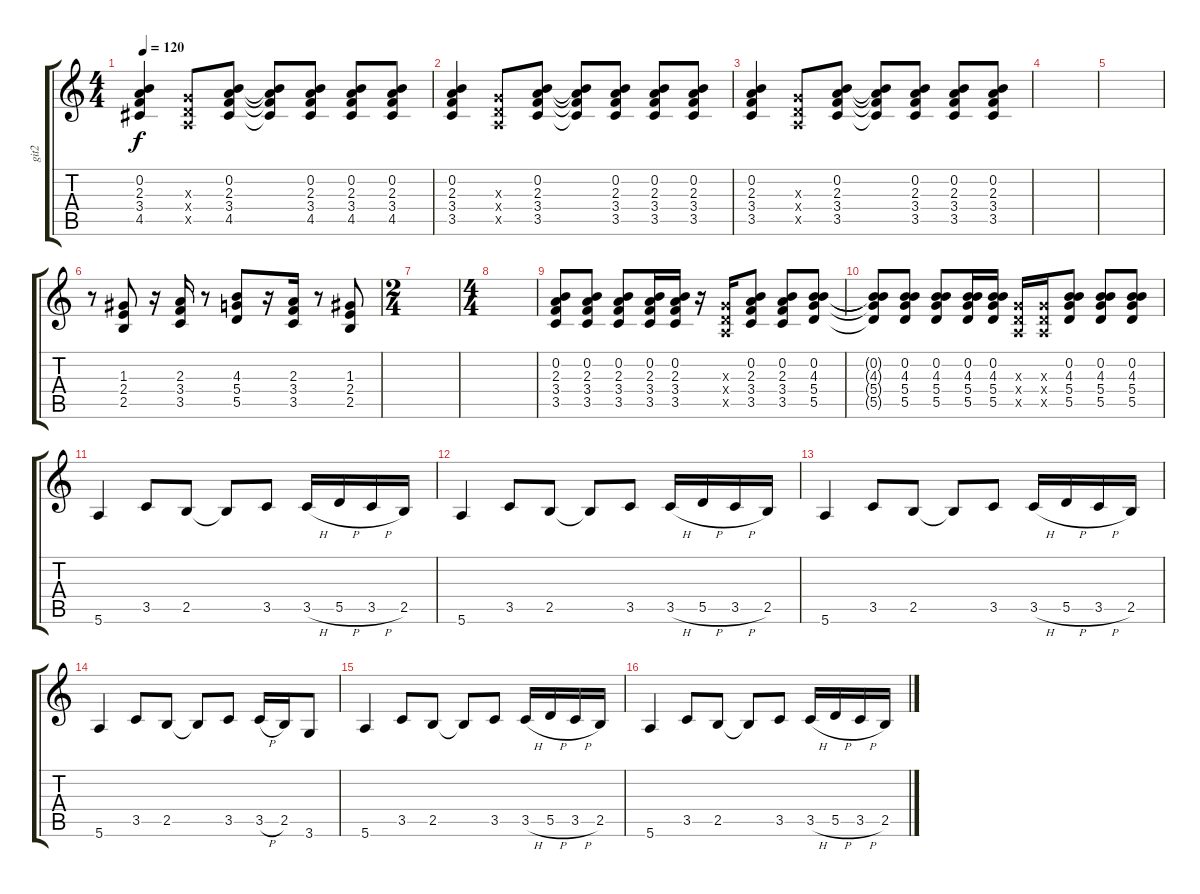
\track ("git2" "git2") {instrument distortionguitar}
\staff {score tabs}
\tuning (E4 B3 G3 D3 A2 E2) {hide}
\ts (4 4)
\tempo 120
\clef g2
\ks c
(0.2 2.3 3.4 4.5).4{dy f} (0.3{x} 0.4{x} 0.5{x}).8 (0.2 2.3 3.4 4.5).8 (0.2{t} 2.3{t} 3.4{t} 4.5{t}).8 (0.2 2.3 3.4 4.5).8 (0.2 2.3 3.4 4.5).8 (0.2 2.3 3.4 4.5).8 |
(0.2 2.3 3.4 3.5).4 (0.3{x} 0.4{x} 0.5{x}).8 (0.2 2.3 3.4 3.5).8 (0.2{t} 2.3{t} 3.4{t} 3.5{t}).8 (0.2 2.3 3.4 3.5).8 (0.2 2.3 3.4 3.5).8 (0.2 2.3 3.4 3.5).8 |
(0.2 2.3 3.4 3.5).4 (0.3{x} 0.4{x} 0.5{x}).8 (0.2 2.3 3.4 3.5).8 (0.2{t} 2.3{t} 3.4{t} 3.5{t}).8 (0.2 2.3 3.4 3.5).8 (0.2 2.3 3.4 3.5).8 (0.2 2.3 3.4 3.5).8 |
|
|
r.8 (1.3 2.4 2.5).8 r.16 (2.3 3.4 3.5).16 r.8 (4.3 5.4 5.5).8 r.16 (2.3 3.4 3.5).16 r.8 (1.3 2.4 2.5).8 |
\ts (2 4)
|
\ts (4 4)
|
(0.2 2.3 3.4 3.5).8 (0.2 2.3 3.4 3.5).8 (0.2 2.3 3.4 3.5).8 (0.2 2.3 3.4 3.5).16 (0.2 2.3 3.4 3.5).16 r.16 (0.3{x} 0.4{x} 0.5{x}).16 (0.2 2.3 3.4 3.5).8 (0.2 2.3 3.4 3.5).8 (0.2 4.3 5.4 5.5).8 |
(0.2{t} 4.3{t} 5.4{t} 5.5{t}).8 (0.2 4.3 5.4 5.5).8 (0.2 4.3 5.4 5.5).8 (0.2 4.3 5.4 5.5).16 (0.2 4.3 5.4 5.5).16 (0.3{x} 0.4{x} 0.5{x}).16 (0.3{x} 0.4{x} 0.5{x}).16 (0.2 4.3 5.4 5.5).8 (0.2 4.3 5.4 5.5).8 (0.2 4.3 5.4 5.5).8 |
5.6.4 3.5.8 2.5.8 2.5{t}.8 3.5.8 3.5{h}.16 5.5{h}.16 3.5{h}.16 2.5.16 |
5.6.4 3.5.8 2.5.8 2.5{t}.8 3.5.8 3.5{h}.16 5.5{h}.16 3.5{h}.16 2.5.16 |
5.6.4 3.5.8 2.5.8 2.5{t}.8 3.5.8 3.5{h}.16 5.5{h}.16 3.5{h}.16 2.5.16 |
5.6.4 3.5.8 2.5.8 2.5{t}.8 3.5.8 3.5{h}.16 2.5.16 3.6.8 |
5.6.4 3.5.8 2.5.8 2.5{t}.8 3.5.8 3.5{h}.16 5.5{h}.16 3.5{h}.16 2.5.16 |
5.6.4 3.5.8 2.5.8 2.5{t}.8 3.5.8 3.5{h}.16 5.5{h}.16 3.5{h}.16 2.5.16
